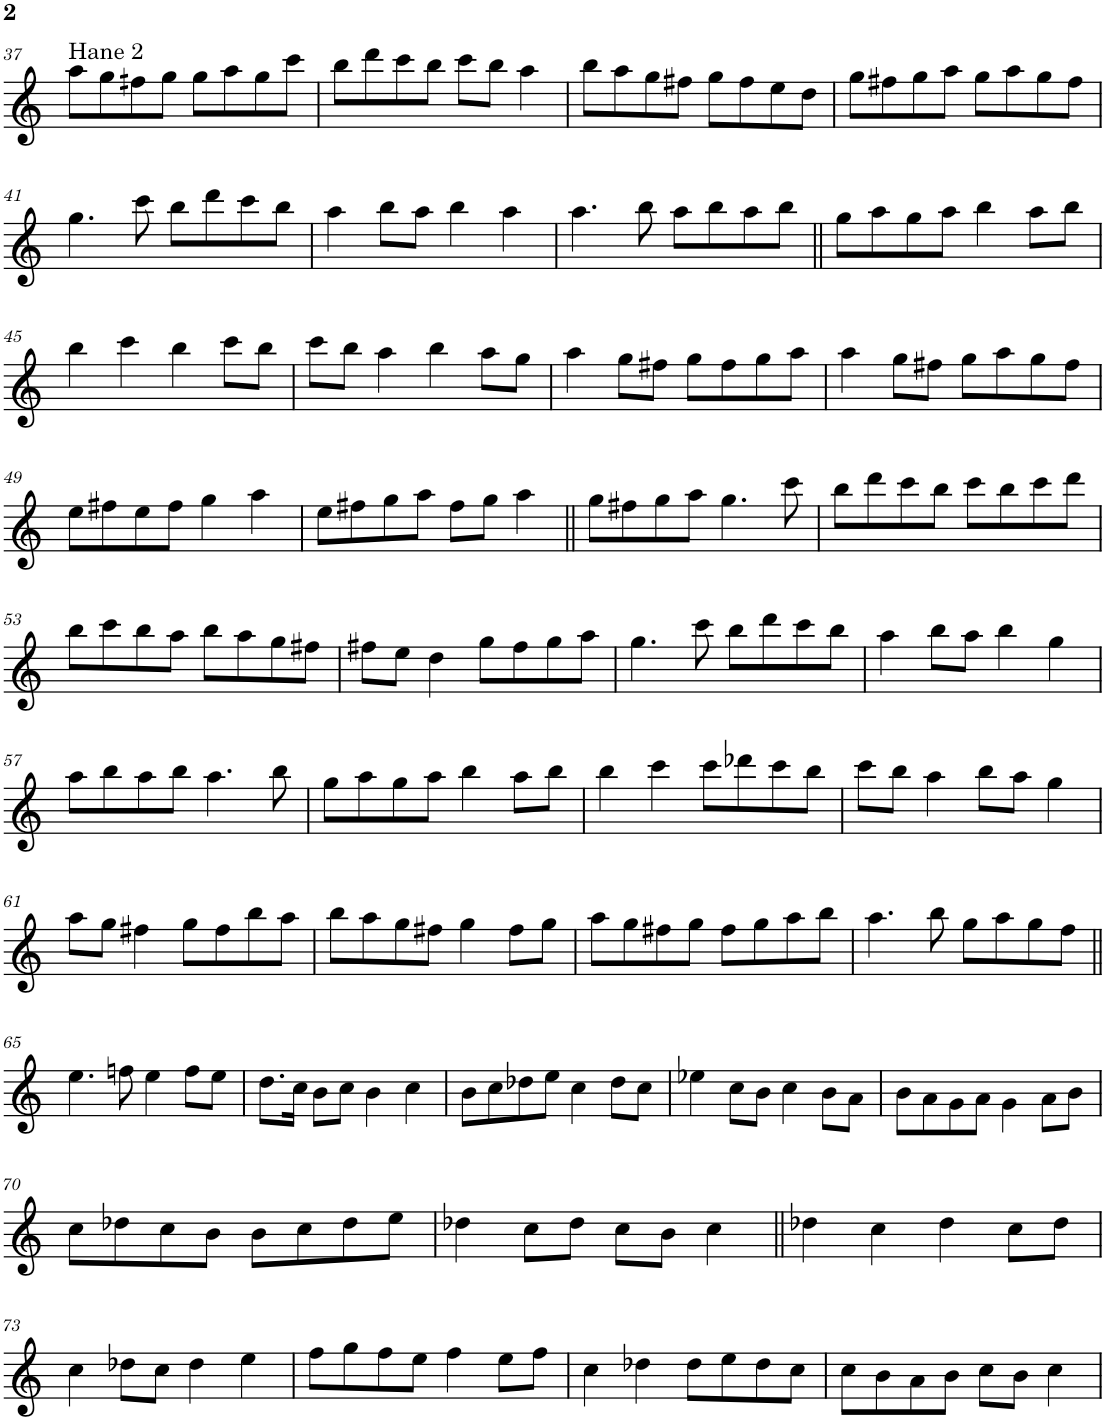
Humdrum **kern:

**kern
*part1
*staff1
*I"Voice
*I'Vo.
!!LO:PB:g=z
*clefG2
*k[]
*M4/4
*met(c)
=37
!LO:TX:a:t=Hane 2
8aa\L
8gg\
8ffn\
8gg\J
8gg\L
8aa\
8gg\
8ccc\J
=38
8bb\L
8ddd\
8ccc\
8bb\J
8ccc\L
8bb\J
4aa\
=39
8bb\L
8aa\
8gg\
8ff#X\J
8gg\L
8ff#\
8ee\
8dd\J
=40
8gg\L
8ff#X\
8gg\
8aa\J
8gg\L
8aa\
8gg\
8ff#\J
!!LO:LB:g=z
=41
4.gg\
8ccc\
8bb\L
8ddd\
8ccc\
8bb\J
=42
4aa\
8bb\L
8aa\J
4bb\
4aa\
=43
4.aa\
8bb\
8aa\L
8bb\
8aa\
8bb\J
=44||
8gg\L
8aa\
8gg\
8aa\J
4bb\
8aa\L
8bb\J
!!LO:LB:g=z
=45
4bb\
4ccc\
4bb\
8ccc\L
8bb\J
=46
8ccc\L
8bb\J
4aa\
4bb\
8aa\L
8gg\J
=47
4aa\
8gg\L
8ff#X\J
8gg\L
8ff#\
8gg\
8aa\J
=48
4aa\
8gg\L
8ff#X\J
8gg\L
8aa\
8gg\
8ff#\J
!!LO:LB:g=z
=49
8ee\L
8ff#X\
8ee\
8ff#\J
4gg\
4aa\
=50
8ee\L
8ff#X\
8gg\
8aa\J
8ff#\L
8gg\J
4aa\
=51||
8gg\L
8ff#X\
8gg\
8aa\J
4.gg\
8ccc\
=52
8bb\L
8ddd\
8ccc\
8bb\J
8ccc\L
8bb\
8ccc\
8ddd\J
!!LO:LB:g=z
=53
8bb\L
8ccc\
8bb\
8aa\J
8bb\L
8aa\
8gg\
8ff#X\J
=54
8ff#X\L
8ee\J
4dd\
8gg\L
8ff#\
8gg\
8aa\J
=55
4.gg\
8ccc\
8bb\L
8ddd\
8ccc\
8bb\J
=56
4aa\
8bb\L
8aa\J
4bb\
4gg\
!!LO:LB:g=z
=57
8aa\L
8bb\
8aa\
8bb\J
4.aa\
8bb\
=58
8gg\L
8aa\
8gg\
8aa\J
4bb\
8aa\L
8bb\J
=59
4bb\
4ccc\
8ccc\L
8ddd-X\
8ccc\
8bb\J
=60
8ccc\L
8bb\J
4aa\
8bb\L
8aa\J
4gg\
!!LO:LB:g=z
=61
8aa\L
8gg\J
4ff#X\
8gg\L
8ff#\
8bb\
8aa\J
=62
8bb\L
8aa\
8gg\
8ff#X\J
4gg\
8ff#\L
8gg\J
=63
8aa\L
8gg\
8ff#X\
8gg\J
8ff#\L
8gg\
8aa\
8bb\J
=64
4.aa\
8bb\
8gg\L
8aa\
8gg\
8ff\J
!!LO:LB:g=z
=65||
4.ee\
8ffn\
4ee\
8ff\L
8ee\J
=66
8.dd\L
16cc\Jk
8b\L
8cc\J
4b\
4cc\
=67
8b\L
8cc\
8dd-X\
8ee\J
4cc\
8dd-\L
8cc\J
=68
4ee-X\
8cc\L
8b\J
4cc\
8b\L
8a\J
=69
8b\L
8a\
8g\
8a\J
4g\
8a\L
8b\J
!!LO:LB:g=z
=70
8cc\L
8dd-X\
8cc\
8b\J
8b\L
8cc\
8dd-\
8ee\J
=71
4dd-X\
8cc\L
8dd-\J
8cc\L
8b\J
4cc\
=72||
4dd-X\
4cc\
4dd-\
8cc\L
8dd-\J
!!LO:LB:g=z
=73
4cc\
8dd-X\L
8cc\J
4dd-\
4ee\
=74
8ff\L
8gg\
8ff\
8ee\J
4ff\
8ee\L
8ff\J
=75
4cc\
4dd-X\
8dd-\L
8ee\
8dd-\
8cc\J
=76
8cc\L
8b\
8a\
8b\J
8cc\L
8b\J
4cc\
=
*-
